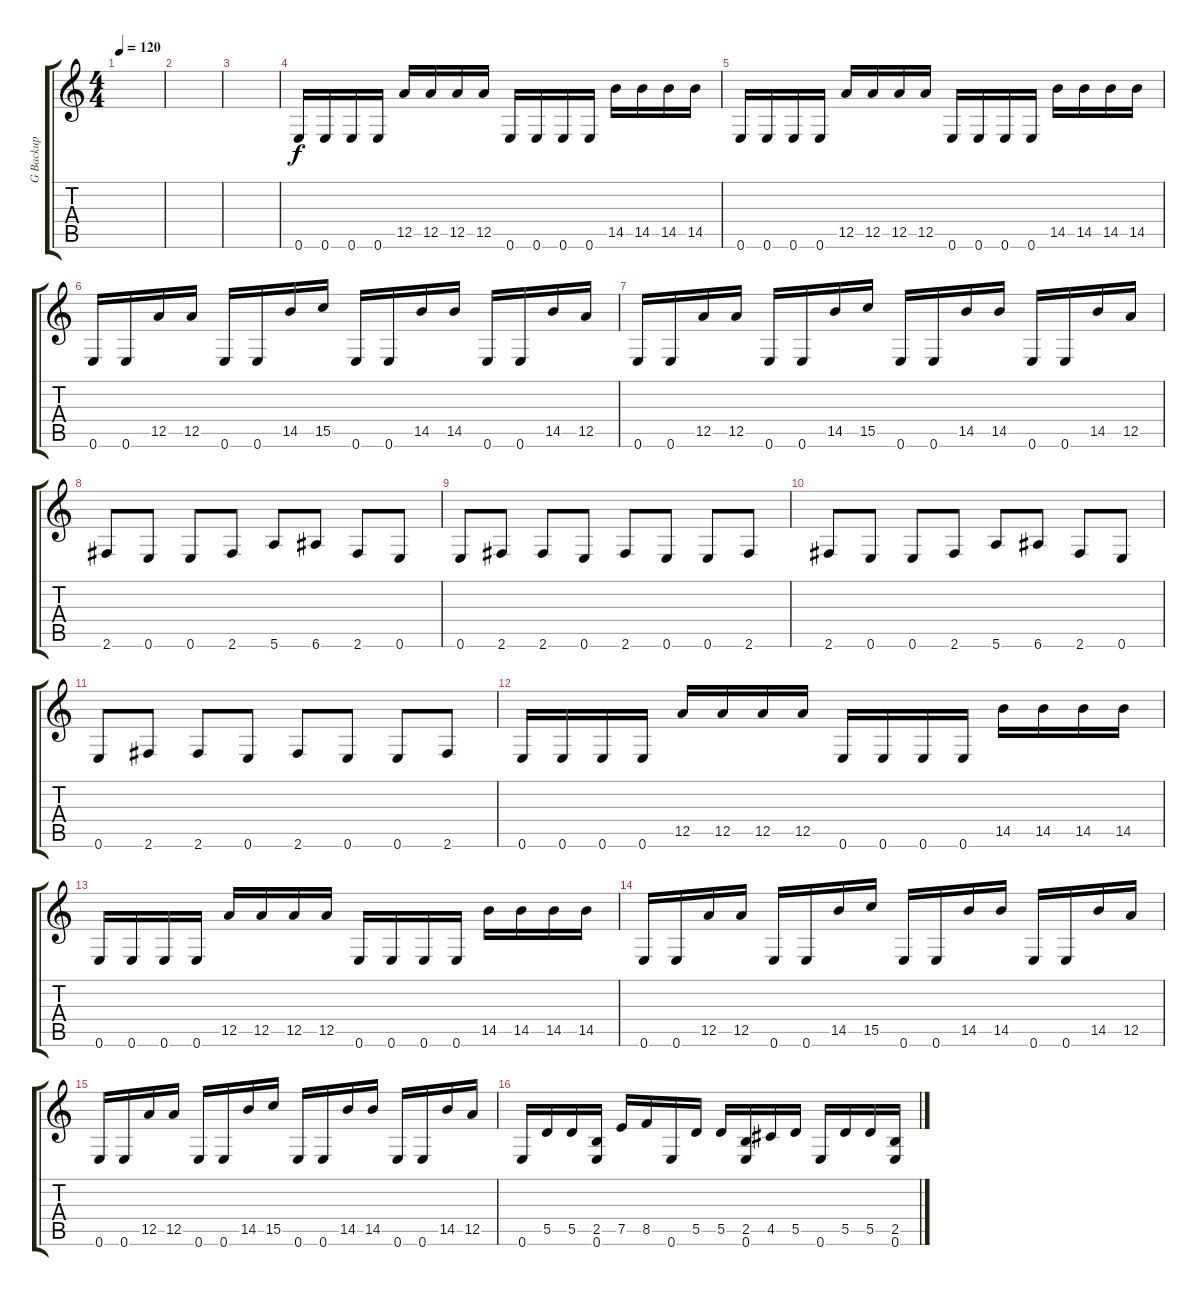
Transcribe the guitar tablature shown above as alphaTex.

\track ("G Backup" "G Backup") {instrument distortionguitar}
\staff {score tabs}
\tuning (E4 B3 G3 D3 A2 E2) {hide}
\ts (4 4)
\tempo 120
\clef g2
\ks c
|
|
|
0.6.16 0.6.16 0.6.16 0.6.16 12.5.16 12.5.16 12.5.16 12.5.16 0.6.16 0.6.16 0.6.16 0.6.16 14.5.16 14.5.16 14.5.16 14.5.16 |
0.6.16 0.6.16 0.6.16 0.6.16 12.5.16 12.5.16 12.5.16 12.5.16 0.6.16 0.6.16 0.6.16 0.6.16 14.5.16 14.5.16 14.5.16 14.5.16 |
0.6.16 0.6.16 12.5.16 12.5.16 0.6.16 0.6.16 14.5.16 15.5.16 0.6.16 0.6.16 14.5.16 14.5.16 0.6.16 0.6.16 14.5.16 12.5.16 |
0.6.16 0.6.16 12.5.16 12.5.16 0.6.16 0.6.16 14.5.16 15.5.16 0.6.16 0.6.16 14.5.16 14.5.16 0.6.16 0.6.16 14.5.16 12.5.16 |
2.6.8 0.6.8 0.6.8 2.6.8 5.6.8 6.6.8 2.6.8 0.6.8 |
0.6.8 2.6.8 2.6.8 0.6.8 2.6.8 0.6.8 0.6.8 2.6.8 |
2.6.8 0.6.8 0.6.8 2.6.8 5.6.8 6.6.8 2.6.8 0.6.8 |
0.6.8 2.6.8 2.6.8 0.6.8 2.6.8 0.6.8 0.6.8 2.6.8 |
0.6.16 0.6.16 0.6.16 0.6.16 12.5.16 12.5.16 12.5.16 12.5.16 0.6.16 0.6.16 0.6.16 0.6.16 14.5.16 14.5.16 14.5.16 14.5.16 |
0.6.16 0.6.16 0.6.16 0.6.16 12.5.16 12.5.16 12.5.16 12.5.16 0.6.16 0.6.16 0.6.16 0.6.16 14.5.16 14.5.16 14.5.16 14.5.16 |
0.6.16 0.6.16 12.5.16 12.5.16 0.6.16 0.6.16 14.5.16 15.5.16 0.6.16 0.6.16 14.5.16 14.5.16 0.6.16 0.6.16 14.5.16 12.5.16 |
0.6.16 0.6.16 12.5.16 12.5.16 0.6.16 0.6.16 14.5.16 15.5.16 0.6.16 0.6.16 14.5.16 14.5.16 0.6.16 0.6.16 14.5.16 12.5.16 |
0.6.16 5.5.16 5.5.16 (2.5 0.6).16 7.5.16 8.5.16 0.6.16 5.5.16 5.5.16 (2.5 0.6).16 4.5.16 5.5.16 0.6.16 5.5.16 5.5.16 (2.5 0.6).16
